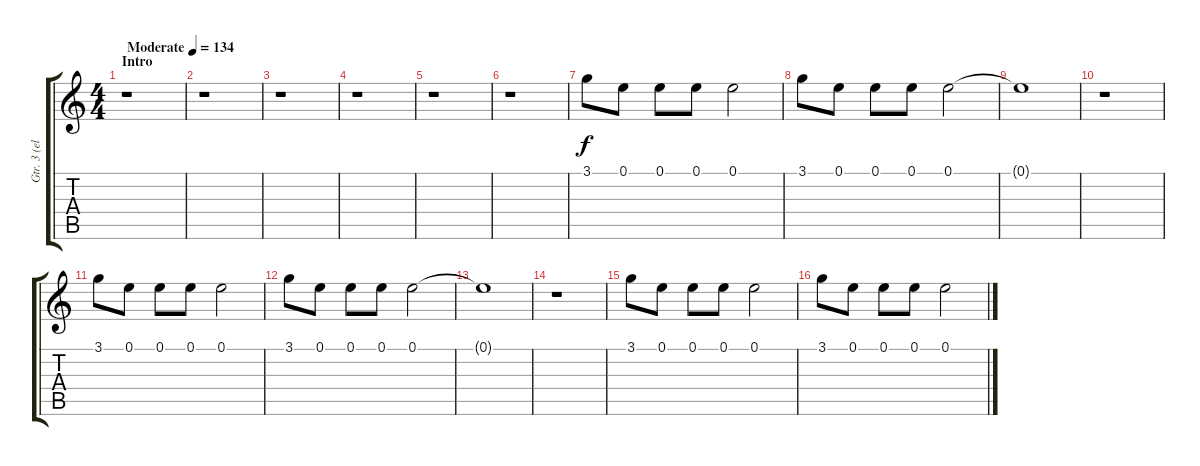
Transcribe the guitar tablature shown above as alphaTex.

\track ("Gtr. 3 (elec. w/dist.)" "Gtr. 3 (el") {instrument overdrivenguitar}
\staff {score tabs}
\tuning (E4 B3 G3 D3 A2 E2) {hide}
\ts (4 4)
\section ("" "Intro")
\tempo (134 "Moderate")
\clef g2
\ks c
r.1{dy f instrument overdrivenguitar} |
r.1 |
r.1 |
r.1 |
r.1 |
r.1 |
3.1.8 0.1.8 0.1.8 0.1.8 0.1.2 |
3.1.8 0.1.8 0.1.8 0.1.8 0.1.2 |
0.1{t}.1 |
r.1 |
3.1.8 0.1.8 0.1.8 0.1.8 0.1.2 |
3.1.8 0.1.8 0.1.8 0.1.8 0.1.2 |
0.1{t}.1 |
r.1 |
3.1.8 0.1.8 0.1.8 0.1.8 0.1.2 |
3.1.8 0.1.8 0.1.8 0.1.8 0.1.2
